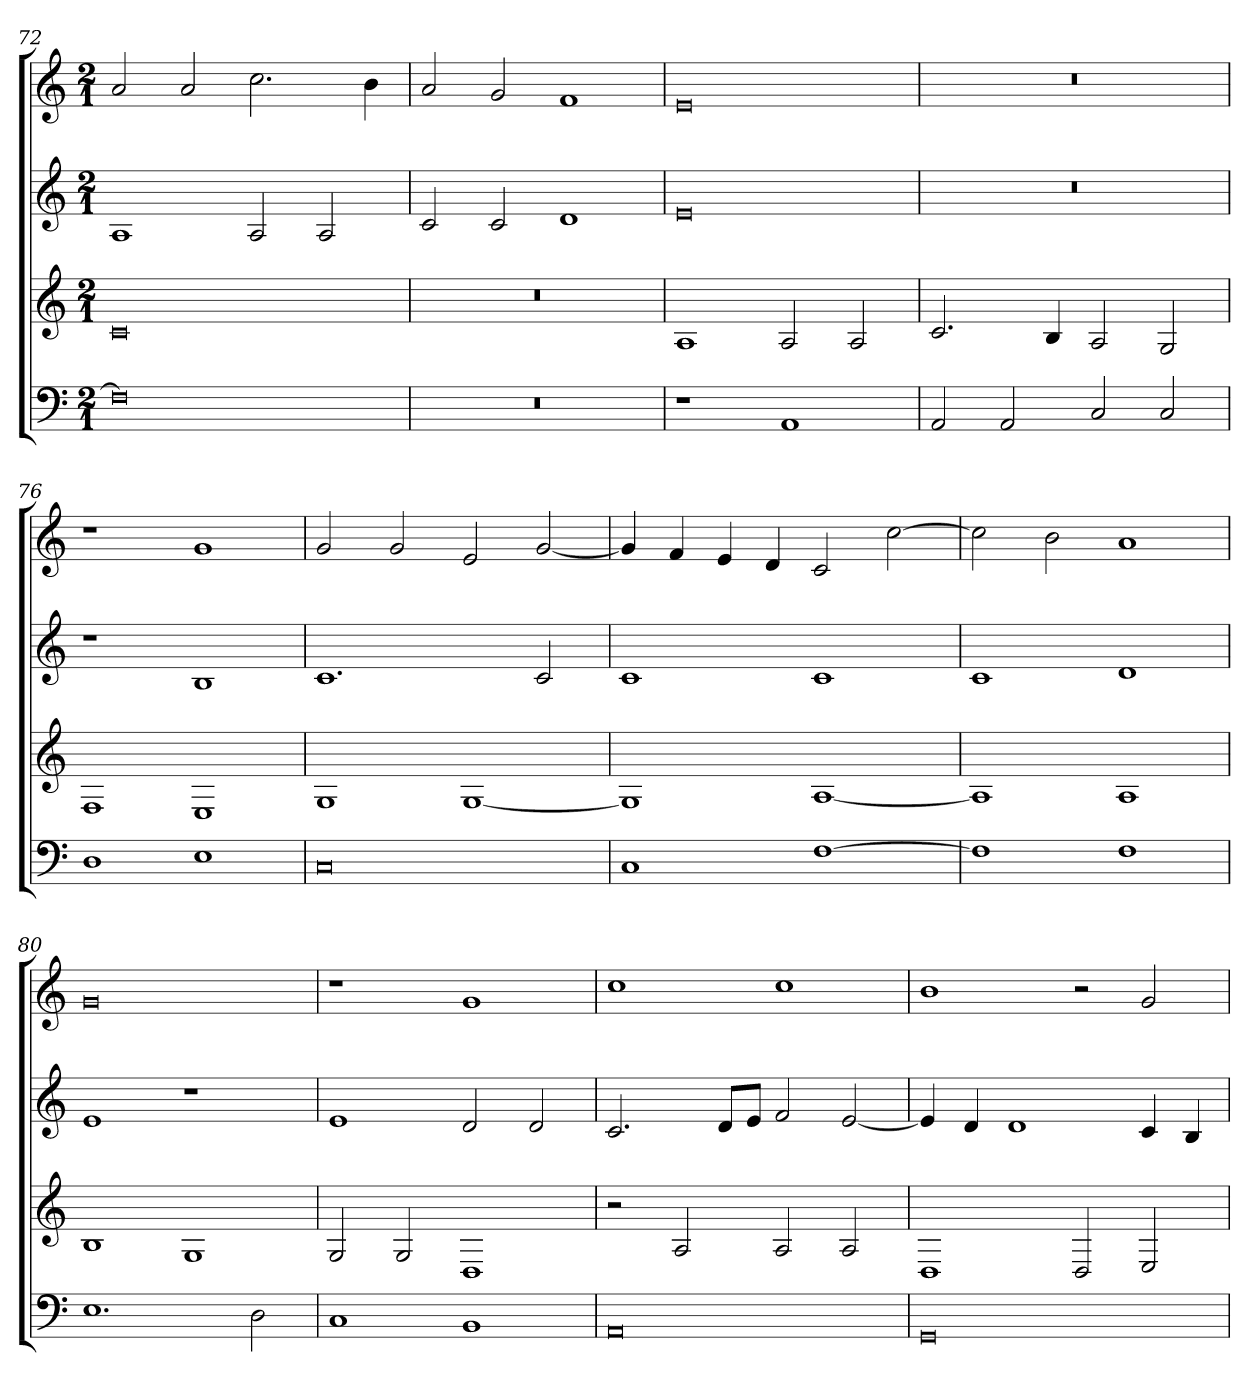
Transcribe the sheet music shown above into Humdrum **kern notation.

**kern	**kern	**kern	**kern
*part4	*part3	*part2	*part1
*staff4	*staff3	*staff2	*staff1
*clefF4	*clefG2	*clefG2	*clefG2
*M2/1	*M2/1	*M2/1	*M2/1
=72	=72	=72	=72
0F]	0c	1A	2a
.	.	.	2a
.	.	2A	2.cc
.	.	2A	.
.	.	.	4b
=73	=73	=73	=73
0r	0r	2c	2a
.	.	2c	2g
.	.	1d	1f
=74	=74	=74	=74
1r	1A	0e	0e
1AA	2A	.	.
.	2A	.	.
=75	=75	=75	=75
2AA	2.c	0r	0r
2AA	.	.	.
.	4B	.	.
2C	2A	.	.
2C	2G	.	.
=76	=76	=76	=76
1D	1F	1r	1r
1E	1E	1B	1g
=77	=77	=77	=77
0C	1G	1.c	2g
.	.	.	2g
.	[1G	.	2e
.	.	2c	[2g
=78	=78	=78	=78
1C	1G]	1c	4g]
.	.	.	4f
.	.	.	4e
.	.	.	4d
[1F	[1A	1c	2c
.	.	.	[2cc
=79	=79	=79	=79
1F]	1A]	1c	2cc]
.	.	.	2b
1F	1A	1d	1a
=80	=80	=80	=80
1.E	1B	1e	0g
.	1G	1r	.
2D	.	.	.
=81	=81	=81	=81
1C	2G	1e	1r
.	2G	.	.
1BB	1D	2d	1g
.	.	2d	.
=82	=82	=82	=82
0AA	2r	2.c	1cc
.	2A	.	.
.	.	8dL	.
.	.	8eJ	.
.	2A	2f	1cc
.	2A	[2e	.
=83	=83	=83	=83
0GG	1D	4e]	1b
.	.	4d	.
.	.	1d	.
.	2D	.	2r
.	2E	4c	2g
.	.	4B	.
=	=	=	=
*-	*-	*-	*-
